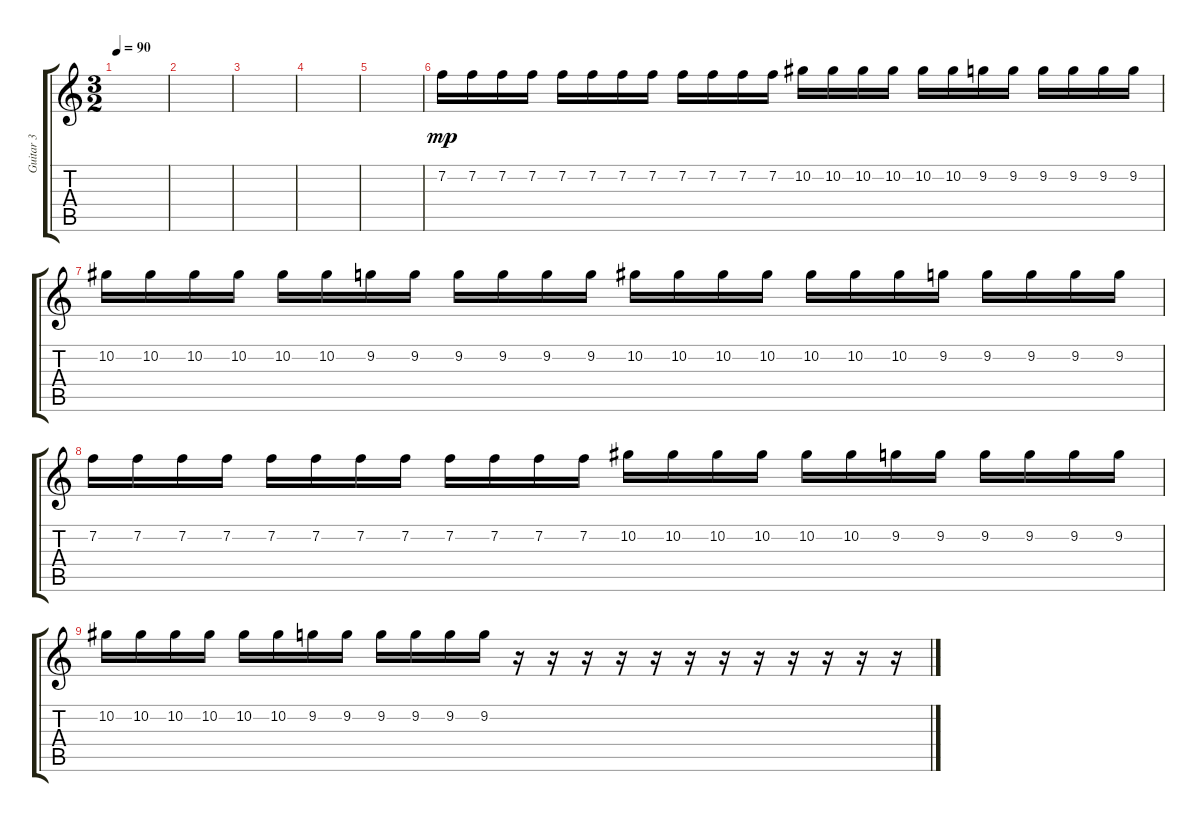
\track ("Guitar 3" "Guitar 3") {instrument overdrivenguitar}
\staff {score tabs}
\tuning (Eb4 Bb3 Gb3 Db3 Ab2 Eb2) {hide}
\ts (3 2)
\tempo 90
\clef g2
\ks c
|
|
|
|
|
7.2.16{dy mp volume 7 instrument overdrivenguitar} 7.2.16 7.2.16 7.2.16 7.2.16 7.2.16 7.2.16 7.2.16 7.2.16 7.2.16 7.2.16 7.2.16 10.2.16 10.2.16 10.2.16 10.2.16 10.2.16 10.2.16 9.2.16 9.2.16 9.2.16 9.2.16 9.2.16 9.2.16 |
10.2.16 10.2.16 10.2.16 10.2.16 10.2.16 10.2.16 9.2.16 9.2.16 9.2.16 9.2.16 9.2.16 9.2.16 10.2.16 10.2.16 10.2.16 10.2.16 10.2.16 10.2.16 10.2.16 9.2.16 9.2.16 9.2.16 9.2.16 9.2.16 |
7.2.16{volume 7 instrument overdrivenguitar} 7.2.16 7.2.16 7.2.16 7.2.16 7.2.16 7.2.16 7.2.16 7.2.16 7.2.16 7.2.16 7.2.16 10.2.16 10.2.16 10.2.16 10.2.16 10.2.16 10.2.16 9.2.16 9.2.16 9.2.16 9.2.16 9.2.16 9.2.16 |
10.2.16 10.2.16 10.2.16 10.2.16 10.2.16 10.2.16 9.2.16 9.2.16 9.2.16 9.2.16 9.2.16 9.2.16 r.16 r.16 r.16 r.16 r.16 r.16 r.16 r.16 r.16 r.16 r.16 r.16
